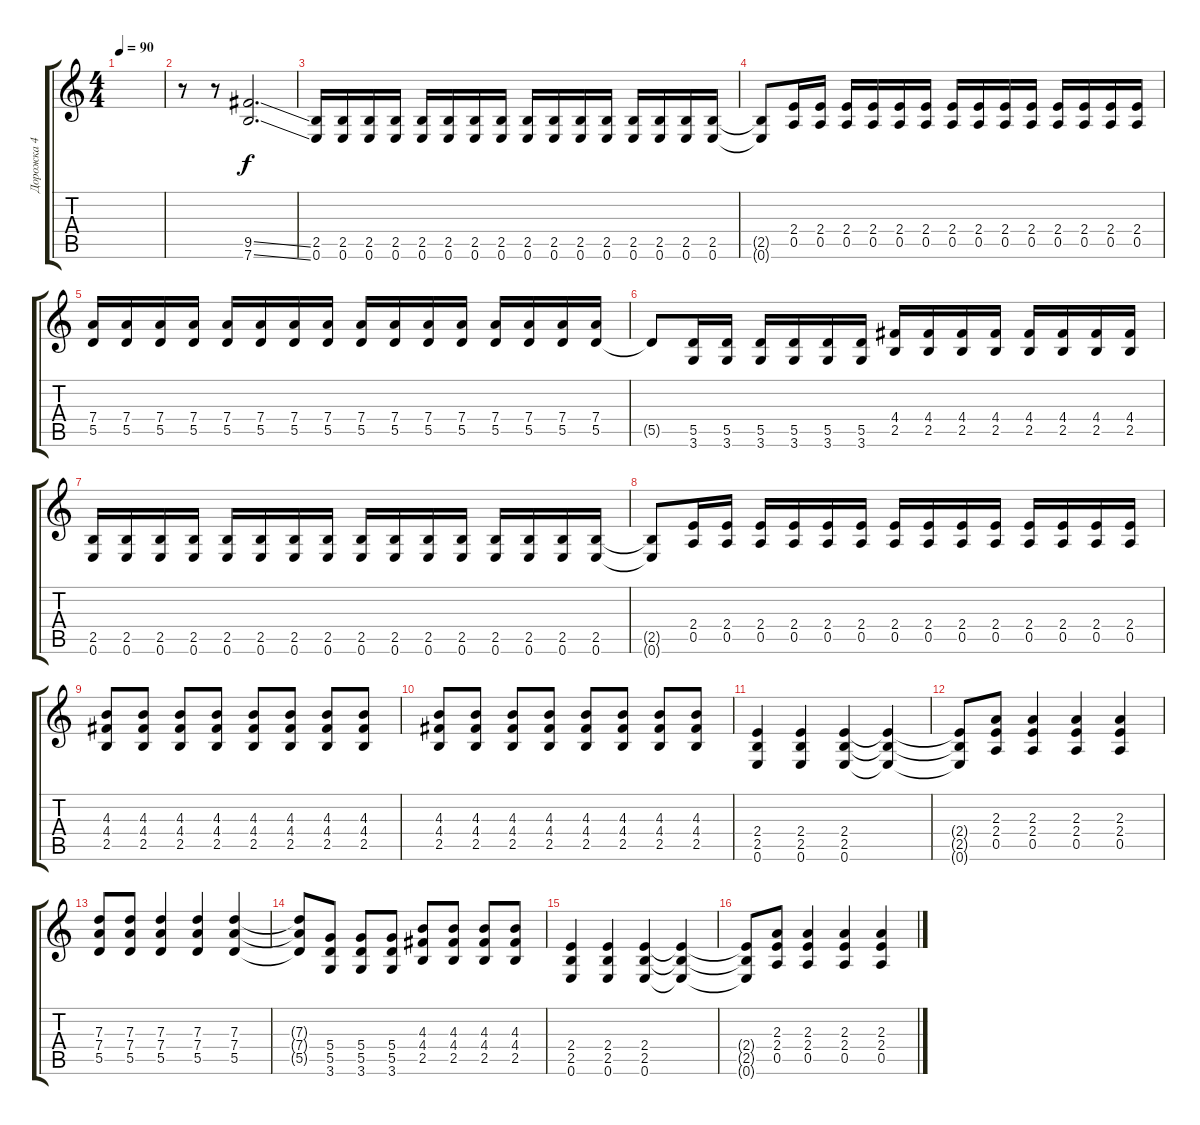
\track ("Дорожка 4" "Дорожка 4") {instrument distortionguitar}
\staff {score tabs}
\tuning (E4 B3 G3 D3 A2 E2) {hide}
\ts (4 4)
\tempo 90
\clef g2
\ks aminor
|
r.8 r.8 (9.5{ss} 7.6{ss}).2{d} |
(2.5 0.6).16 (2.5 0.6).16 (2.5 0.6).16 (2.5 0.6).16 (2.5 0.6).16 (2.5 0.6).16 (2.5 0.6).16 (2.5 0.6).16 (2.5 0.6).16 (2.5 0.6).16 (2.5 0.6).16 (2.5 0.6).16 (2.5 0.6).16 (2.5 0.6).16 (2.5 0.6).16 (2.5 0.6).16 |
(2.5{t} 0.6{t}).8 (2.4 0.5).16 (2.4 0.5).16 (2.4 0.5).16 (2.4 0.5).16 (2.4 0.5).16 (2.4 0.5).16 (2.4 0.5).16 (2.4 0.5).16 (2.4 0.5).16 (2.4 0.5).16 (2.4 0.5).16 (2.4 0.5).16 (2.4 0.5).16 (2.4 0.5).16 |
(7.4 5.5).16 (7.4 5.5).16 (7.4 5.5).16 (7.4 5.5).16 (7.4 5.5).16 (7.4 5.5).16 (7.4 5.5).16 (7.4 5.5).16 (7.4 5.5).16 (7.4 5.5).16 (7.4 5.5).16 (7.4 5.5).16 (7.4 5.5).16 (7.4 5.5).16 (7.4 5.5).16 (7.4 5.5).16 |
5.5{t}.8 (5.5 3.6).16 (5.5 3.6).16 (5.5 3.6).16 (5.5 3.6).16 (5.5 3.6).16 (5.5 3.6).16 (4.4 2.5).16 (4.4 2.5).16 (4.4 2.5).16 (4.4 2.5).16 (4.4 2.5).16 (4.4 2.5).16 (4.4 2.5).16 (4.4 2.5).16 |
(2.5 0.6).16 (2.5 0.6).16 (2.5 0.6).16 (2.5 0.6).16 (2.5 0.6).16 (2.5 0.6).16 (2.5 0.6).16 (2.5 0.6).16 (2.5 0.6).16 (2.5 0.6).16 (2.5 0.6).16 (2.5 0.6).16 (2.5 0.6).16 (2.5 0.6).16 (2.5 0.6).16 (2.5 0.6).16 |
(2.5{t} 0.6{t}).8 (2.4 0.5).16 (2.4 0.5).16 (2.4 0.5).16 (2.4 0.5).16 (2.4 0.5).16 (2.4 0.5).16 (2.4 0.5).16 (2.4 0.5).16 (2.4 0.5).16 (2.4 0.5).16 (2.4 0.5).16 (2.4 0.5).16 (2.4 0.5).16 (2.4 0.5).16 |
(4.3 4.4 2.5).8 (4.3 4.4 2.5).8 (4.3 4.4 2.5).8 (4.3 4.4 2.5).8 (4.3 4.4 2.5).8 (4.3 4.4 2.5).8 (4.3 4.4 2.5).8 (4.3 4.4 2.5).8 |
(4.3 4.4 2.5).8 (4.3 4.4 2.5).8 (4.3 4.4 2.5).8 (4.3 4.4 2.5).8 (4.3 4.4 2.5).8 (4.3 4.4 2.5).8 (4.3 4.4 2.5).8 (4.3 4.4 2.5).8 |
(2.4 2.5 0.6).4 (2.4 2.5 0.6).4 (2.4 2.5 0.6).4 (2.4{t} 2.5{t} 0.6{t}).4 |
(2.4{t} 2.5{t} 0.6{t}).8 (2.3 2.4 0.5).8 (2.3 2.4 0.5).4 (2.3 2.4 0.5).4 (2.3 2.4 0.5).4 |
(7.3 7.4 5.5).8 (7.3 7.4 5.5).8 (7.3 7.4 5.5).4 (7.3 7.4 5.5).4 (7.3 7.4 5.5).4 |
(7.3{t} 7.4{t} 5.5{t}).8 (5.4 5.5 3.6).8 (5.4 5.5 3.6).8 (5.4 5.5 3.6).8 (4.3 4.4 2.5).8 (4.3 4.4 2.5).8 (4.3 4.4 2.5).8 (4.3 4.4 2.5).8 |
(2.4 2.5 0.6).4 (2.4 2.5 0.6).4 (2.4 2.5 0.6).4 (2.4{t} 2.5{t} 0.6{t}).4 |
(2.4{t} 2.5{t} 0.6{t}).8 (2.3 2.4 0.5).8 (2.3 2.4 0.5).4 (2.3 2.4 0.5).4 (2.3 2.4 0.5).4
